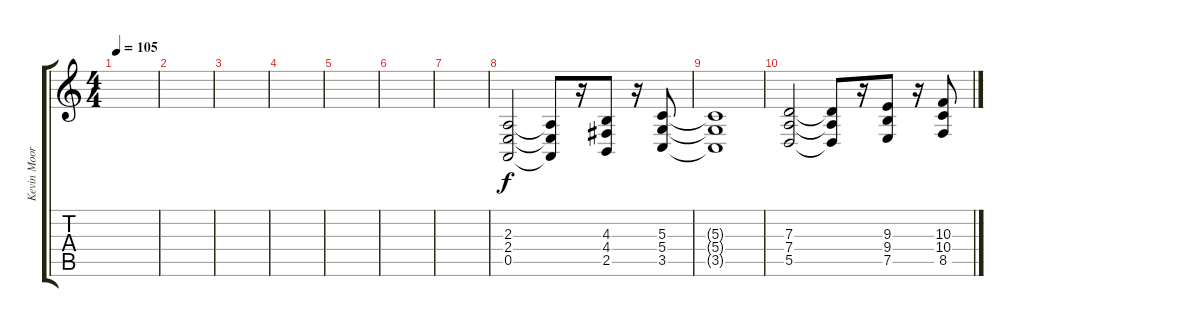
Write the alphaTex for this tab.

\track ("Kevin Moore" "Kevin Moor") {instrument lead2sawtooth}
\staff {score tabs}
\tuning (E4 B3 G3 D3 A2 E2) {hide}
\ts (4 4)
\tempo 105
\clef g2
\ks c
|
|
|
|
|
|
|
(2.3 2.4 0.5).2 (2.3{t} 2.4{t} 0.5{t}).8 r.16 (4.3 4.4 2.5).8 r.16 (5.3 5.4 3.5).8 |
(5.3{t} 5.4{t} 3.5{t}).1 |
(7.3 7.4 5.5).2 (7.3{t} 7.4{t} 5.5{t}).8 r.16 (9.3 9.4 7.5).8 r.16 (10.3 10.4 8.5).8
